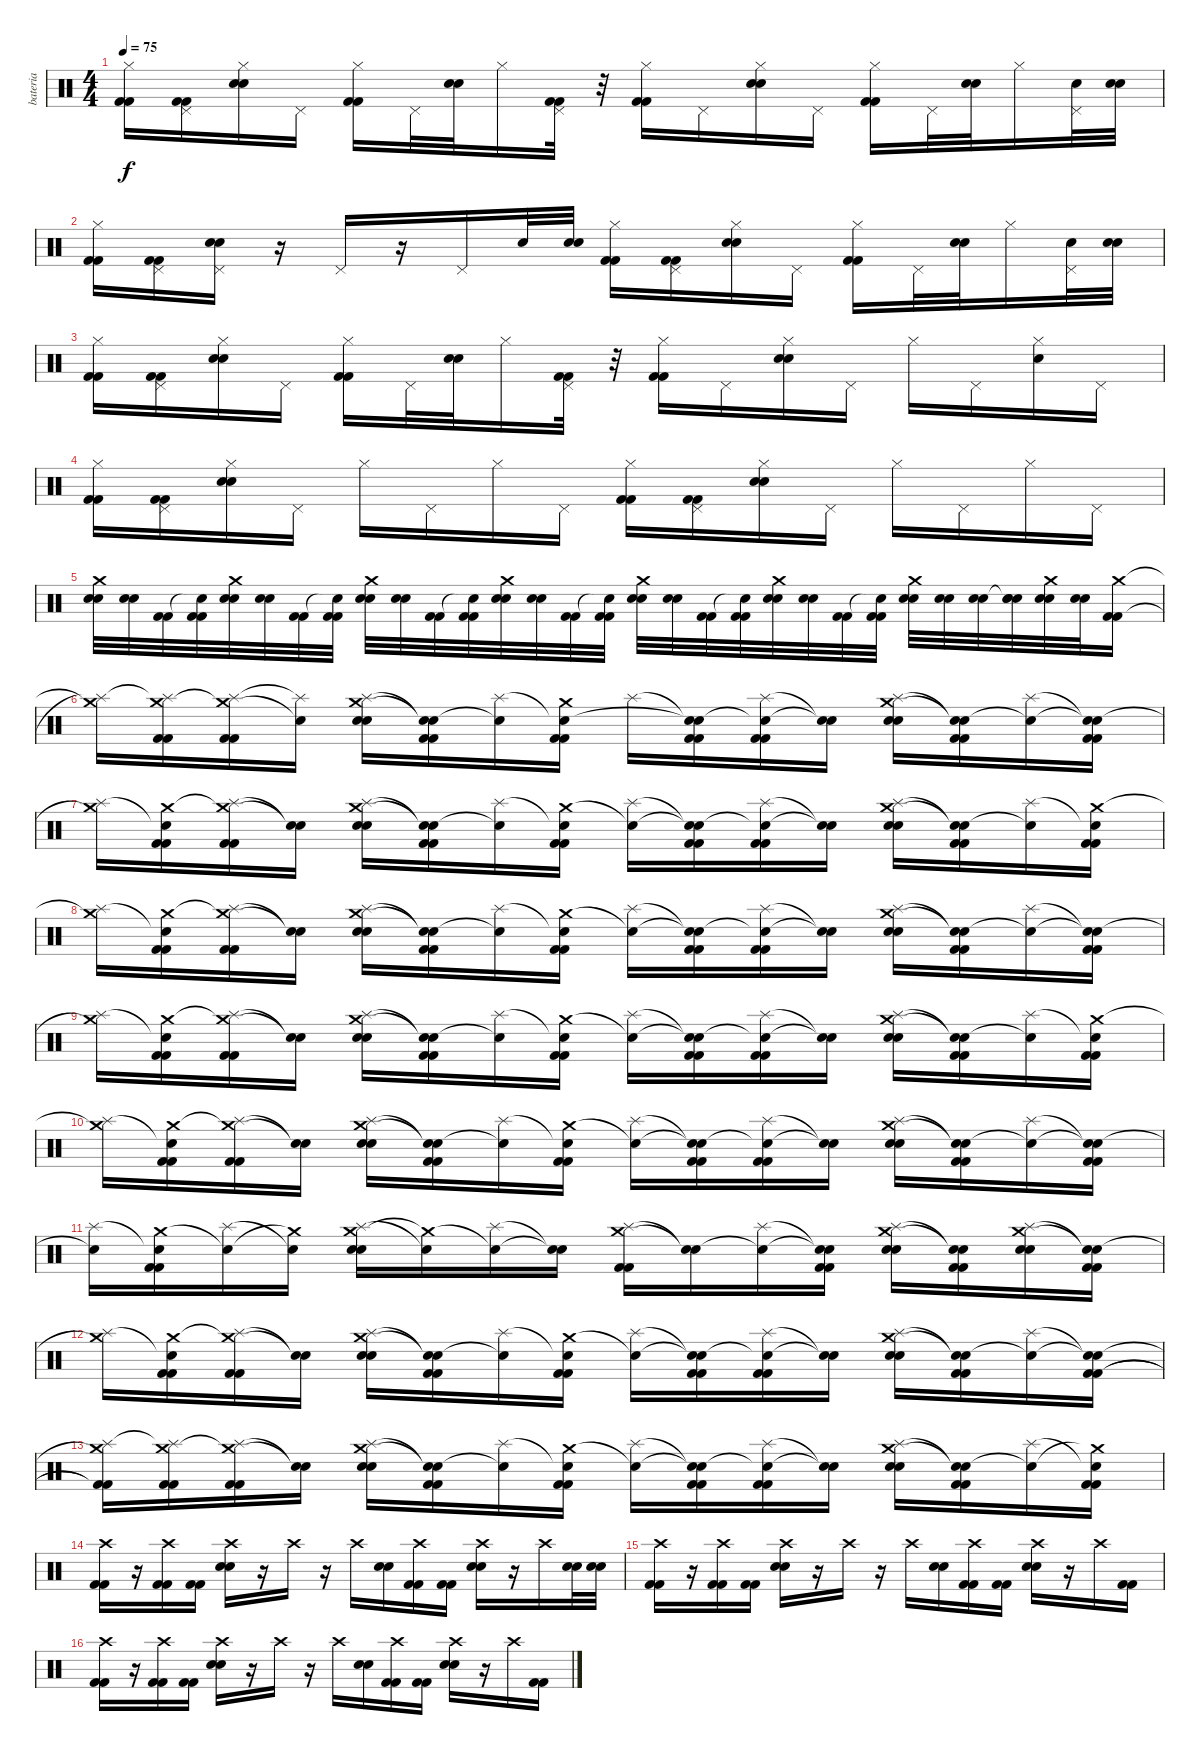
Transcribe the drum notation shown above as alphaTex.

\track ("bateria" "bateria") {instrument percussion}
\staff {score}
\articulation defaults
\ts (4 4)
\tempo 75
\clef neutral
\ks c
("Hi-Hat (closed)" "Kick (hit) 2" "Kick (hit) 2").16{dy f} ("Pedal Hi-Hat (hit)" "Kick (hit) 2" "Kick (hit) 2").16 ("Hi-Hat (closed)" "Electric Snare (hit)" "Electric Snare (hit)").16 "Pedal Hi-Hat (hit)".16 ("Hi-Hat (closed)" "Kick (hit) 2" "Kick (hit) 2").16 "Pedal Hi-Hat (hit)".32 ("Electric Snare (hit)" "Electric Snare (hit)").32 "Hi-Hat (closed)".16 ("Pedal Hi-Hat (hit)" "Kick (hit) 2" "Kick (hit) 2").32 r.32 ("Hi-Hat (closed)" "Kick (hit) 2" "Kick (hit) 2").16 "Pedal Hi-Hat (hit)".16 ("Hi-Hat (closed)" "Electric Snare (hit)" "Electric Snare (hit)").16 "Pedal Hi-Hat (hit)".16 ("Hi-Hat (closed)" "Kick (hit) 2" "Kick (hit) 2").16 "Pedal Hi-Hat (hit)".32 ("Electric Snare (hit)" "Electric Snare (hit)").32 "Hi-Hat (closed)".16 ("Pedal Hi-Hat (hit)" "Electric Snare (hit)").32 ("Electric Snare (hit)" "Electric Snare (hit)").32 |
("Hi-Hat (closed)" "Kick (hit) 2" "Kick (hit) 2").16 ("Pedal Hi-Hat (hit)" "Kick (hit) 2" "Kick (hit) 2").16 ("Pedal Hi-Hat (hit)" "Electric Snare (hit)" "Electric Snare (hit)").16 r.16 "Pedal Hi-Hat (hit)".16 r.16 "Pedal Hi-Hat (hit)".16 "Electric Snare (hit)".32 ("Electric Snare (hit)" "Electric Snare (hit)").32 ("Hi-Hat (closed)" "Kick (hit) 2" "Kick (hit) 2").16 ("Pedal Hi-Hat (hit)" "Kick (hit) 2" "Kick (hit) 2").16 ("Hi-Hat (closed)" "Electric Snare (hit)" "Electric Snare (hit)").16 "Pedal Hi-Hat (hit)".16 ("Hi-Hat (closed)" "Kick (hit) 2" "Kick (hit) 2").16 "Pedal Hi-Hat (hit)".32 ("Electric Snare (hit)" "Electric Snare (hit)").32 "Hi-Hat (closed)".16 ("Pedal Hi-Hat (hit)" "Electric Snare (hit)").32 ("Electric Snare (hit)" "Electric Snare (hit)").32 |
("Hi-Hat (closed)" "Kick (hit) 2" "Kick (hit) 2").16 ("Pedal Hi-Hat (hit)" "Kick (hit) 2" "Kick (hit) 2").16 ("Hi-Hat (closed)" "Electric Snare (hit)" "Electric Snare (hit)").16 "Pedal Hi-Hat (hit)".16 ("Hi-Hat (closed)" "Kick (hit) 2" "Kick (hit) 2").16 "Pedal Hi-Hat (hit)".32 ("Electric Snare (hit)" "Electric Snare (hit)").32 "Hi-Hat (closed)".16 ("Pedal Hi-Hat (hit)" "Kick (hit) 2" "Kick (hit) 2").32 r.32 ("Hi-Hat (closed)" "Kick (hit) 2" "Kick (hit) 2").16 "Pedal Hi-Hat (hit)".16 ("Hi-Hat (closed)" "Electric Snare (hit)" "Electric Snare (hit)").16 "Pedal Hi-Hat (hit)".16 "Hi-Hat (closed)".16 "Pedal Hi-Hat (hit)".16 ("Hi-Hat (closed)" "Electric Snare (hit)").16 "Pedal Hi-Hat (hit)".16 |
("Hi-Hat (closed)" "Kick (hit) 2" "Kick (hit) 2").16 ("Pedal Hi-Hat (hit)" "Kick (hit) 2" "Kick (hit) 2").16 ("Hi-Hat (closed)" "Electric Snare (hit)" "Electric Snare (hit)").16 "Pedal Hi-Hat (hit)".16 "Hi-Hat (closed)".16 "Pedal Hi-Hat (hit)".16 "Hi-Hat (closed)".16 "Pedal Hi-Hat (hit)".16 ("Hi-Hat (closed)" "Kick (hit) 2" "Kick (hit) 2").16 ("Pedal Hi-Hat (hit)" "Kick (hit) 2" "Kick (hit) 2").16 ("Hi-Hat (closed)" "Electric Snare (hit)" "Electric Snare (hit)").16 "Pedal Hi-Hat (hit)".16 "Hi-Hat (closed)".16 "Pedal Hi-Hat (hit)".16 "Hi-Hat (closed)".16 "Pedal Hi-Hat (hit)".16 |
("Crash medium (hit)" "Electric Snare (hit)" "Electric Snare (hit)").32 ("Electric Snare (hit)" "Electric Snare (hit)").32 ("Kick (hit) 2" "Kick (hit) 2").32 ("Snare (hit)"{t} "Kick (hit) 2" "Kick (hit) 2").32 ("Crash medium (hit)" "Electric Snare (hit)" "Electric Snare (hit)").32 ("Electric Snare (hit)" "Electric Snare (hit)").32 ("Kick (hit) 2" "Kick (hit) 2").32 ("Snare (hit)"{t} "Kick (hit) 2" "Kick (hit) 2").32 ("Crash medium (hit)" "Electric Snare (hit)" "Electric Snare (hit)").32 ("Electric Snare (hit)" "Electric Snare (hit)").32 ("Kick (hit) 2" "Kick (hit) 2").32 ("Snare (hit)"{t} "Kick (hit) 2" "Kick (hit) 2").32 ("Crash medium (hit)" "Electric Snare (hit)" "Electric Snare (hit)").32 ("Electric Snare (hit)" "Electric Snare (hit)").32 ("Kick (hit) 2" "Kick (hit) 2").32 ("Snare (hit)"{t} "Kick (hit) 2" "Kick (hit) 2").32 ("Crash medium (hit)" "Electric Snare (hit)" "Electric Snare (hit)").32 ("Electric Snare (hit)" "Electric Snare (hit)").32 ("Kick (hit) 2" "Kick (hit) 2").32 ("Snare (hit)"{t} "Kick (hit) 2" "Kick (hit) 2").32 ("Crash medium (hit)" "Electric Snare (hit)" "Electric Snare (hit)").32 ("Electric Snare (hit)" "Electric Snare (hit)").32 ("Kick (hit) 2" "Kick (hit) 2").32 ("Snare (hit)"{t} "Kick (hit) 2" "Kick (hit) 2").32 ("Crash medium (hit)" "Electric Snare (hit)" "Electric Snare (hit)").32 ("Electric Snare (hit)" "Electric Snare (hit)").32 ("Electric Snare (hit)" "Electric Snare (hit)").32 ("Snare (hit)"{t} "Electric Snare (hit)" "Electric Snare (hit)").32 ("Crash medium (hit)" "Electric Snare (hit)" "Electric Snare (hit)").32 ("Electric Snare (hit)" "Electric Snare (hit)").32 ("Crash medium (hit)" "Kick (hit) 2" "Kick (hit) 2").16 |
("Crash medium (hit)"{t} "Splash (hit)"{t}).16 ("Crash medium (hit)" "Splash (hit)"{t} "Kick (hit) 2" "Kick (hit) 2").16 ("Crash medium (hit)"{t} "Splash (hit)" "Kick (hit) 2" "Kick (hit) 2").16 ("Snare (hit)"{t} "Splash (hit)"{t}).16 ("Crash medium (hit)" "Splash (hit)" "Electric Snare (hit)" "Electric Snare (hit)").16 ("Snare (hit)"{t} "Snare (hit)"{t} "Kick (hit) 2" "Kick (hit) 2").16 ("Snare (hit)"{t} "Splash (hit)").16 ("Crash medium (hit)" "Snare (hit)"{t} "Kick (hit) 2" "Kick (hit) 2").16 "Splash (hit)".16 ("Snare (hit)"{t} "Snare (hit)"{t} "Kick (hit) 2" "Kick (hit) 2").16 ("Snare (hit)"{t} "Splash (hit)" "Kick (hit) 2" "Kick (hit) 2").16 ("Snare (hit)"{t} "Snare (hit)"{t}).16 ("Crash medium (hit)" "Splash (hit)" "Electric Snare (hit)" "Electric Snare (hit)").16 ("Snare (hit)"{t} "Snare (hit)"{t} "Kick (hit) 2" "Kick (hit) 2").16 ("Snare (hit)"{t} "Splash (hit)").16 ("Snare (hit)"{t} "Snare (hit)"{t} "Kick (hit) 2" "Kick (hit) 2").16 |
("Crash medium (hit)"{t} "Splash (hit)").16 ("Crash medium (hit)" "Snare (hit)"{t} "Kick (hit) 2" "Kick (hit) 2").16 ("Crash medium (hit)"{t} "Splash (hit)" "Kick (hit) 2" "Kick (hit) 2").16 ("Snare (hit)"{t} "Snare (hit)"{t}).16 ("Crash medium (hit)" "Splash (hit)" "Electric Snare (hit)" "Electric Snare (hit)").16 ("Snare (hit)"{t} "Snare (hit)"{t} "Kick (hit) 2" "Kick (hit) 2").16 ("Snare (hit)"{t} "Splash (hit)").16 ("Crash medium (hit)" "Snare (hit)"{t} "Kick (hit) 2" "Kick (hit) 2").16 ("Snare (hit)"{t} "Splash (hit)").16 ("Snare (hit)"{t} "Snare (hit)"{t} "Kick (hit) 2" "Kick (hit) 2").16 ("Snare (hit)"{t} "Splash (hit)" "Kick (hit) 2" "Kick (hit) 2").16 ("Snare (hit)"{t} "Snare (hit)"{t}).16 ("Crash medium (hit)" "Splash (hit)" "Electric Snare (hit)" "Electric Snare (hit)").16 ("Snare (hit)"{t} "Snare (hit)"{t} "Kick (hit) 2" "Kick (hit) 2").16 ("Snare (hit)"{t} "Splash (hit)").16 ("Crash medium (hit)" "Snare (hit)"{t} "Kick (hit) 2" "Kick (hit) 2").16 |
("Crash medium (hit)"{t} "Splash (hit)").16 ("Crash medium (hit)" "Snare (hit)"{t} "Kick (hit) 2" "Kick (hit) 2").16 ("Crash medium (hit)"{t} "Splash (hit)" "Kick (hit) 2" "Kick (hit) 2").16 ("Snare (hit)"{t} "Snare (hit)"{t}).16 ("Crash medium (hit)" "Splash (hit)" "Electric Snare (hit)" "Electric Snare (hit)").16 ("Snare (hit)"{t} "Snare (hit)"{t} "Kick (hit) 2" "Kick (hit) 2").16 ("Snare (hit)"{t} "Splash (hit)").16 ("Crash medium (hit)" "Snare (hit)"{t} "Kick (hit) 2" "Kick (hit) 2").16 ("Snare (hit)"{t} "Splash (hit)").16 ("Snare (hit)"{t} "Snare (hit)"{t} "Kick (hit) 2" "Kick (hit) 2").16 ("Snare (hit)"{t} "Splash (hit)" "Kick (hit) 2" "Kick (hit) 2").16 ("Snare (hit)"{t} "Snare (hit)"{t}).16 ("Crash medium (hit)" "Splash (hit)" "Electric Snare (hit)" "Electric Snare (hit)").16 ("Snare (hit)"{t} "Snare (hit)"{t} "Kick (hit) 2" "Kick (hit) 2").16 ("Snare (hit)"{t} "Splash (hit)").16 ("Snare (hit)"{t} "Snare (hit)"{t} "Kick (hit) 2" "Kick (hit) 2").16 |
("Crash medium (hit)"{t} "Splash (hit)").16 ("Crash medium (hit)" "Snare (hit)"{t} "Kick (hit) 2" "Kick (hit) 2").16 ("Crash medium (hit)"{t} "Splash (hit)" "Kick (hit) 2" "Kick (hit) 2").16 ("Snare (hit)"{t} "Snare (hit)"{t}).16 ("Crash medium (hit)" "Splash (hit)" "Electric Snare (hit)" "Electric Snare (hit)").16 ("Snare (hit)"{t} "Snare (hit)"{t} "Kick (hit) 2" "Kick (hit) 2").16 ("Snare (hit)"{t} "Splash (hit)").16 ("Crash medium (hit)" "Snare (hit)"{t} "Kick (hit) 2" "Kick (hit) 2").16 ("Snare (hit)"{t} "Splash (hit)").16 ("Snare (hit)"{t} "Snare (hit)"{t} "Kick (hit) 2" "Kick (hit) 2").16 ("Snare (hit)"{t} "Splash (hit)" "Kick (hit) 2" "Kick (hit) 2").16 ("Snare (hit)"{t} "Snare (hit)"{t}).16 ("Crash medium (hit)" "Splash (hit)" "Electric Snare (hit)" "Electric Snare (hit)").16 ("Snare (hit)"{t} "Snare (hit)"{t} "Kick (hit) 2" "Kick (hit) 2").16 ("Snare (hit)"{t} "Splash (hit)").16 ("Crash medium (hit)" "Snare (hit)"{t} "Kick (hit) 2" "Kick (hit) 2").16 |
("Crash medium (hit)"{t} "Splash (hit)").16 ("Crash medium (hit)" "Snare (hit)"{t} "Kick (hit) 2" "Kick (hit) 2").16 ("Crash medium (hit)"{t} "Splash (hit)" "Kick (hit) 2" "Kick (hit) 2").16 ("Snare (hit)"{t} "Snare (hit)"{t}).16 ("Crash medium (hit)" "Splash (hit)" "Electric Snare (hit)" "Electric Snare (hit)").16 ("Snare (hit)"{t} "Snare (hit)"{t} "Kick (hit) 2" "Kick (hit) 2").16 ("Snare (hit)"{t} "Splash (hit)").16 ("Crash medium (hit)" "Snare (hit)"{t} "Kick (hit) 2" "Kick (hit) 2").16 ("Snare (hit)"{t} "Splash (hit)").16 ("Snare (hit)"{t} "Snare (hit)"{t} "Kick (hit) 2" "Kick (hit) 2").16 ("Snare (hit)"{t} "Splash (hit)" "Kick (hit) 2" "Kick (hit) 2").16 ("Snare (hit)"{t} "Snare (hit)"{t}).16 ("Crash medium (hit)" "Splash (hit)" "Electric Snare (hit)" "Electric Snare (hit)").16 ("Snare (hit)"{t} "Snare (hit)"{t} "Kick (hit) 2" "Kick (hit) 2").16 ("Snare (hit)"{t} "Splash (hit)").16 ("Snare (hit)"{t} "Snare (hit)"{t} "Kick (hit) 2" "Kick (hit) 2").16 |
("Snare (hit)"{t} "Splash (hit)").16 ("Crash medium (hit)" "Snare (hit)"{t} "Kick (hit) 2" "Kick (hit) 2").16 ("Snare (hit)"{t} "Splash (hit)").16 ("Crash medium (hit)"{t} "Snare (hit)"{t}).16 ("Crash medium (hit)" "Splash (hit)" "Electric Snare (hit)" "Electric Snare (hit)").16 ("Crash medium (hit)"{t} "Snare (hit)"{t}).16 ("Snare (hit)"{t} "Splash (hit)").16 ("Snare (hit)"{t} "Snare (hit)"{t}).16 ("Crash medium (hit)" "Splash (hit)" "Kick (hit) 2" "Kick (hit) 2").16 ("Snare (hit)"{t} "Snare (hit)"{t}).16 ("Snare (hit)"{t} "Splash (hit)").16 ("Snare (hit)"{t} "Snare (hit)"{t} "Kick (hit) 2" "Kick (hit) 2").16 ("Crash medium (hit)" "Splash (hit)" "Electric Snare (hit)" "Electric Snare (hit)").16 ("Snare (hit)"{t} "Snare (hit)"{t} "Kick (hit) 2" "Kick (hit) 2").16 ("Crash medium (hit)" "Splash (hit)" "Electric Snare (hit)" "Electric Snare (hit)").16 ("Snare (hit)"{t} "Snare (hit)"{t} "Kick (hit) 2" "Kick (hit) 2").16 |
("Crash medium (hit)"{t} "Splash (hit)").16 ("Crash medium (hit)" "Snare (hit)"{t} "Kick (hit) 2" "Kick (hit) 2").16 ("Crash medium (hit)"{t} "Splash (hit)" "Kick (hit) 2" "Kick (hit) 2").16 ("Snare (hit)"{t} "Snare (hit)"{t}).16 ("Crash medium (hit)" "Splash (hit)" "Electric Snare (hit)" "Electric Snare (hit)").16 ("Snare (hit)"{t} "Snare (hit)"{t} "Kick (hit) 2" "Kick (hit) 2").16 ("Snare (hit)"{t} "Splash (hit)").16 ("Crash medium (hit)" "Snare (hit)"{t} "Kick (hit) 2" "Kick (hit) 2").16 ("Snare (hit)"{t} "Splash (hit)").16 ("Snare (hit)"{t} "Snare (hit)"{t} "Kick (hit) 2" "Kick (hit) 2").16 ("Snare (hit)"{t} "Splash (hit)" "Kick (hit) 2" "Kick (hit) 2").16 ("Snare (hit)"{t} "Snare (hit)"{t}).16 ("Crash medium (hit)" "Splash (hit)" "Electric Snare (hit)" "Electric Snare (hit)").16 ("Snare (hit)"{t} "Snare (hit)"{t} "Kick (hit) 2" "Kick (hit) 2").16 ("Snare (hit)"{t} "Splash (hit)").16 ("Snare (hit)"{t} "Snare (hit)"{t} "Kick (hit) 2" "Kick (hit) 2").16 |
("Crash medium (hit)"{t} "Splash (hit)" "Kick (hit) 2"{t} "Kick (hit) 2"{t}).16 ("Crash medium (hit)" "Splash (hit)"{t} "Kick (hit) 2" "Kick (hit) 2").16 ("Crash medium (hit)"{t} "Splash (hit)" "Kick (hit) 2" "Kick (hit) 2").16 ("Snare (hit)"{t} "Snare (hit)"{t}).16 ("Crash medium (hit)" "Splash (hit)" "Electric Snare (hit)" "Electric Snare (hit)").16 ("Snare (hit)"{t} "Snare (hit)"{t} "Kick (hit) 2" "Kick (hit) 2").16 ("Snare (hit)"{t} "Splash (hit)").16 ("Crash medium (hit)" "Snare (hit)"{t} "Kick (hit) 2" "Kick (hit) 2").16 ("Snare (hit)"{t} "Splash (hit)").16 ("Snare (hit)"{t} "Snare (hit)"{t} "Kick (hit) 2" "Kick (hit) 2").16 ("Snare (hit)"{t} "Splash (hit)" "Kick (hit) 2" "Kick (hit) 2").16 ("Snare (hit)"{t} "Snare (hit)"{t}).16 ("Crash medium (hit)" "Splash (hit)" "Electric Snare (hit)" "Electric Snare (hit)").16 ("Snare (hit)"{t} "Snare (hit)"{t} "Kick (hit) 2" "Kick (hit) 2").16 ("Snare (hit)"{t} "Splash (hit)").16 ("Crash medium (hit)"{t} "Snare (hit)"{t} "Kick (hit) 2" "Kick (hit) 2").16 |
("Crash high (hit)" "Kick (hit) 2" "Kick (hit) 2").16 r.16 ("Crash high (hit)" "Kick (hit) 2" "Kick (hit) 2").16 ("Kick (hit) 2" "Kick (hit) 2").16 ("Crash high (hit)" "Electric Snare (hit)" "Electric Snare (hit)").16 r.16 "Crash high (hit)".16 r.16 "Crash high (hit)".16 ("Electric Snare (hit)" "Electric Snare (hit)").16 ("Crash high (hit)" "Kick (hit) 2" "Kick (hit) 2").16 ("Kick (hit) 2" "Kick (hit) 2").16 ("Crash high (hit)" "Electric Snare (hit)" "Electric Snare (hit)").16 r.16 "Crash high (hit)".16 ("Electric Snare (hit)" "Electric Snare (hit)").32 ("Electric Snare (hit)" "Electric Snare (hit)").32 |
("Crash high (hit)" "Kick (hit) 2" "Kick (hit) 2").16 r.16 ("Crash high (hit)" "Kick (hit) 2" "Kick (hit) 2").16 ("Kick (hit) 2" "Kick (hit) 2").16 ("Crash high (hit)" "Electric Snare (hit)" "Electric Snare (hit)").16 r.16 "Crash high (hit)".16 r.16 "Crash high (hit)".16 ("Electric Snare (hit)" "Electric Snare (hit)").16 ("Crash high (hit)" "Kick (hit) 2" "Kick (hit) 2").16 ("Kick (hit) 2" "Kick (hit) 2").16 ("Crash high (hit)" "Electric Snare (hit)" "Electric Snare (hit)").16 r.16 "Crash high (hit)".16 ("Kick (hit) 2" "Kick (hit) 2").16 |
("Crash high (hit)" "Kick (hit) 2" "Kick (hit) 2").16 r.16 ("Crash high (hit)" "Kick (hit) 2" "Kick (hit) 2").16 ("Kick (hit) 2" "Kick (hit) 2").16 ("Crash high (hit)" "Electric Snare (hit)" "Electric Snare (hit)").16 r.16 "Crash high (hit)".16 r.16 "Crash high (hit)".16 ("Electric Snare (hit)" "Electric Snare (hit)").16 ("Crash high (hit)" "Kick (hit) 2" "Kick (hit) 2").16 ("Kick (hit) 2" "Kick (hit) 2").16 ("Crash high (hit)" "Electric Snare (hit)" "Electric Snare (hit)").16 r.16 "Crash high (hit)".16 ("Kick (hit) 2" "Kick (hit) 2").16
